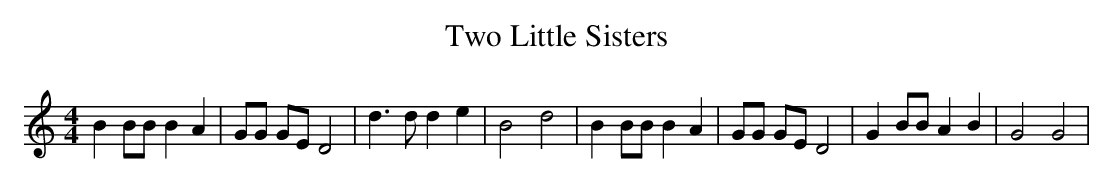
X:1
T:Two Little Sisters
M:4/4
L:1/8
K:C
 B2 BB B2 A2| GG GE D4| d3 d d2 e2| B4 d4| B2 BB B2 A2| GG GE D4| G2 BB A2 B2|\
 G4 G4|
